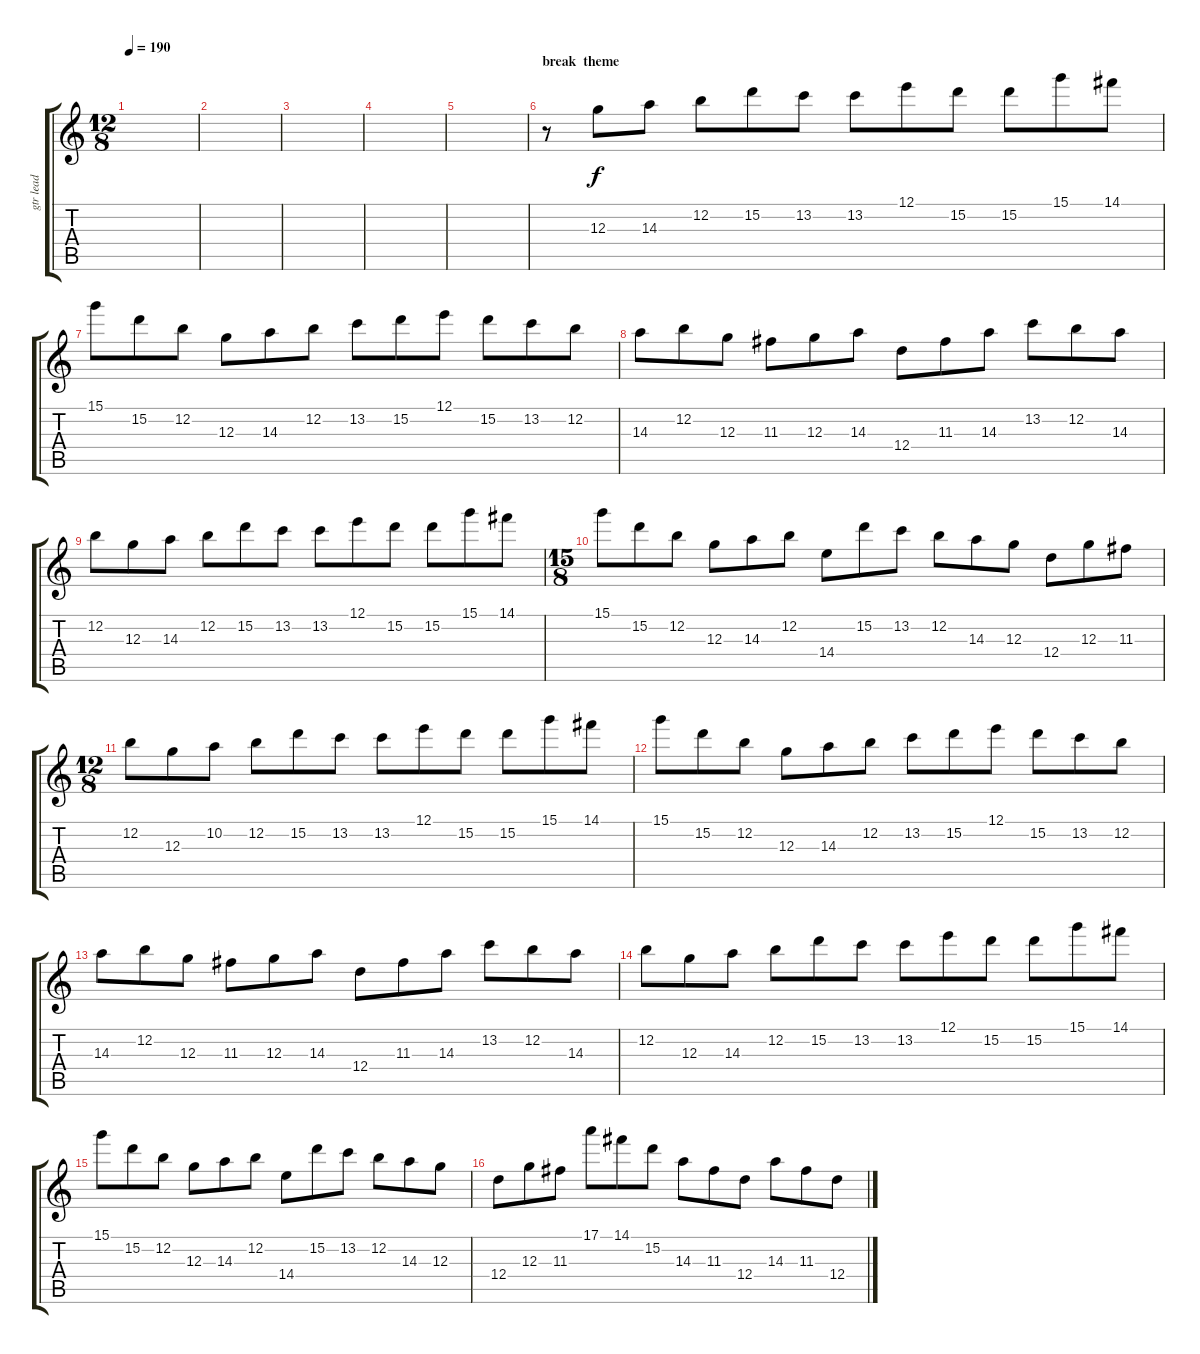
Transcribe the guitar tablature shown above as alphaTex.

\track ("gtr lead" "gtr lead") {instrument distortionguitar}
\staff {score tabs}
\tuning (E4 B3 G3 D3 A2 E2) {hide}
\ts (12 8)
\tempo 190
\clef g2
\ks c
|
|
|
|
|
\section ("" "break  theme")
r.8 12.3.8 14.3.8 12.2.8 15.2.8 13.2.8 13.2.8 12.1.8 15.2.8 15.2.8 15.1.8 14.1.8 |
15.1.8 15.2.8 12.2.8 12.3.8 14.3.8 12.2.8 13.2.8 15.2.8 12.1.8 15.2.8 13.2.8 12.2.8 |
14.3.8 12.2.8 12.3.8 11.3.8 12.3.8 14.3.8 12.4.8 11.3.8 14.3.8 13.2.8 12.2.8 14.3.8 |
12.2.8 12.3.8 14.3.8 12.2.8 15.2.8 13.2.8 13.2.8 12.1.8 15.2.8 15.2.8 15.1.8 14.1.8 |
\ts (15 8)
15.1.8 15.2.8 12.2.8 12.3.8 14.3.8 12.2.8 14.4.8 15.2.8 13.2.8 12.2.8 14.3.8 12.3.8 12.4.8 12.3.8 11.3.8 |
\ts (12 8)
12.2.8 12.3.8 10.2.8 12.2.8 15.2.8 13.2.8 13.2.8 12.1.8 15.2.8 15.2.8 15.1.8 14.1.8 |
15.1.8 15.2.8 12.2.8 12.3.8 14.3.8 12.2.8 13.2.8 15.2.8 12.1.8 15.2.8 13.2.8 12.2.8 |
14.3.8 12.2.8 12.3.8 11.3.8 12.3.8 14.3.8 12.4.8 11.3.8 14.3.8 13.2.8 12.2.8 14.3.8 |
12.2.8 12.3.8 14.3.8 12.2.8 15.2.8 13.2.8 13.2.8 12.1.8 15.2.8 15.2.8 15.1.8 14.1.8 |
15.1.8 15.2.8 12.2.8 12.3.8 14.3.8 12.2.8 14.4.8 15.2.8 13.2.8 12.2.8 14.3.8 12.3.8 |
12.4.8 12.3.8 11.3.8 17.1.8 14.1.8 15.2.8 14.3.8 11.3.8 12.4.8 14.3.8 11.3.8 12.4.8
